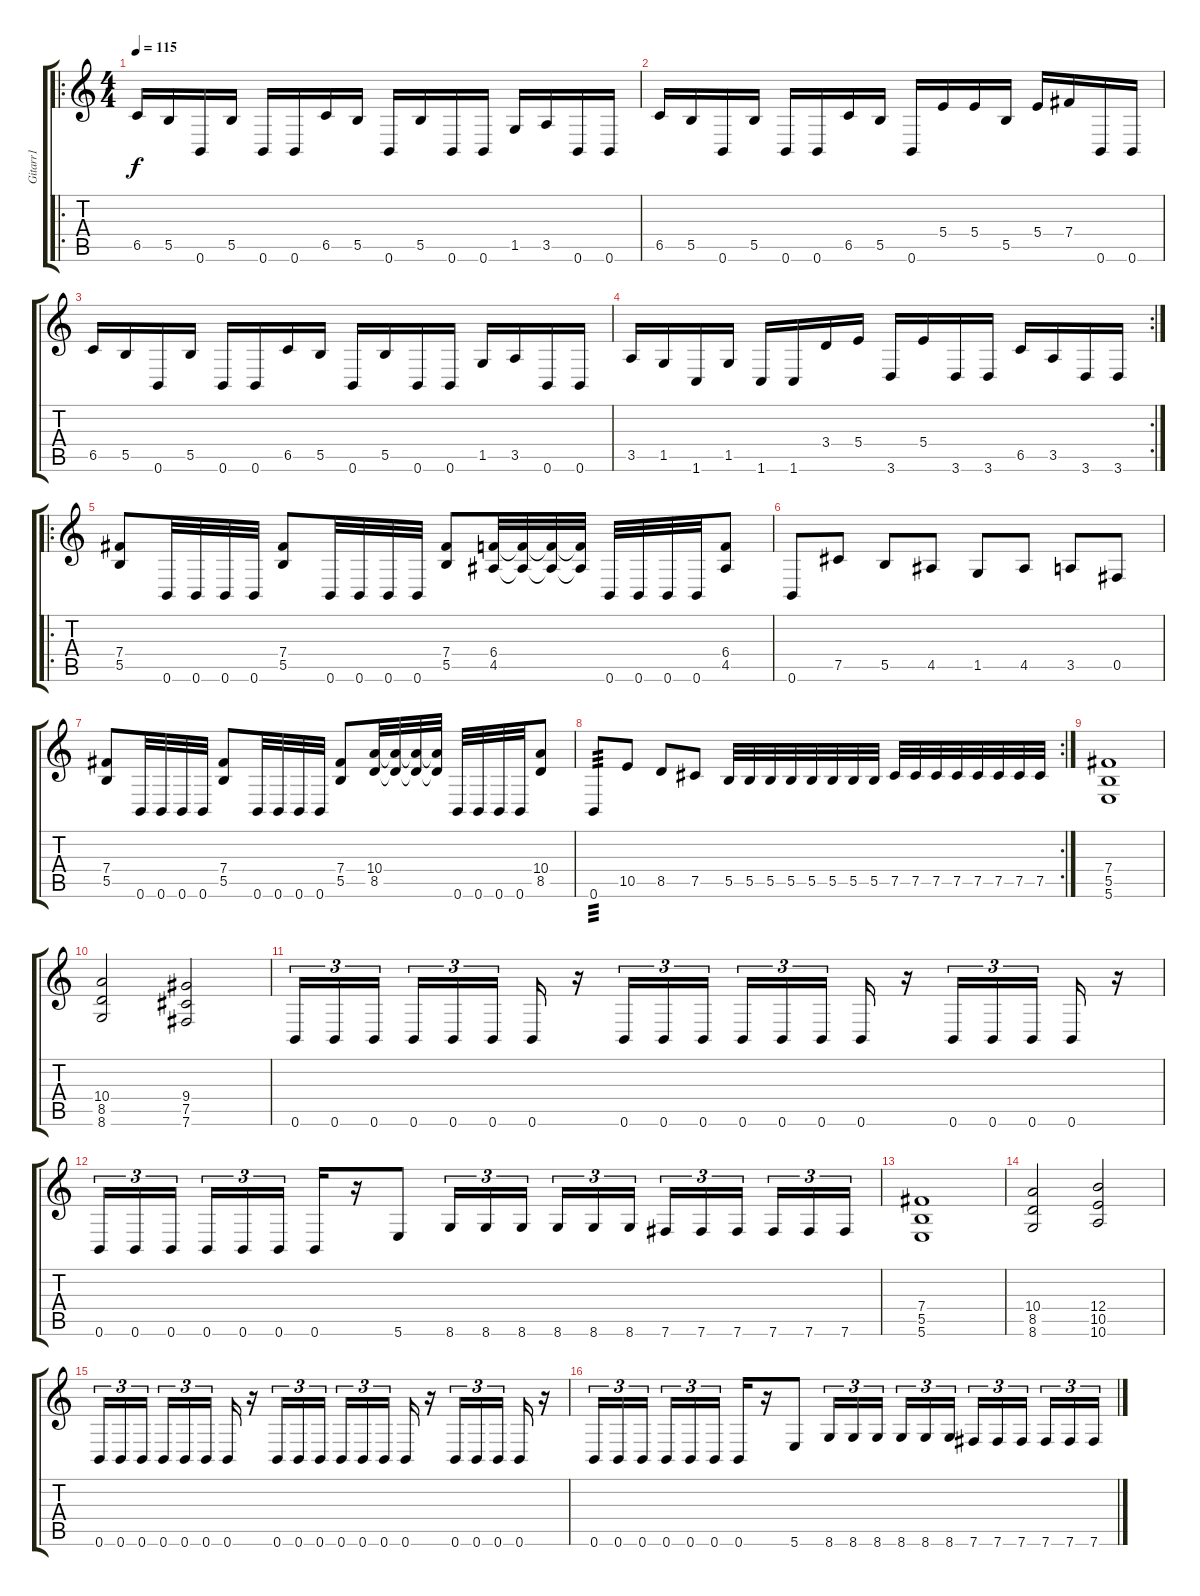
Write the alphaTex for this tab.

\track ("Gitarr1" "Gitarr1") {instrument overdrivenguitar}
\staff {score tabs}
\tuning (Db4 Ab3 E3 B2 Gb2 B1) {hide}
\ro
\ts (4 4)
\tempo 115
\clef g2
\ks c
6.5.16{dy f} 5.5.16 0.6.16 5.5.16 0.6.16 0.6.16 6.5.16 5.5.16 0.6.16 5.5.16 0.6.16 0.6.16 1.5.16 3.5.16 0.6.16 0.6.16 |
6.5.16 5.5.16 0.6.16 5.5.16 0.6.16 0.6.16 6.5.16 5.5.16 0.6.16 5.4.16 5.4.16 5.5.16 5.4.16 7.4.16 0.6.16 0.6.16 |
6.5.16 5.5.16 0.6.16 5.5.16 0.6.16 0.6.16 6.5.16 5.5.16 0.6.16 5.5.16 0.6.16 0.6.16 1.5.16 3.5.16 0.6.16 0.6.16 |
\rc 2
3.5.16 1.5.16 1.6.16 1.5.16 1.6.16 1.6.16 3.4.16 5.4.16 3.6.16 5.4.16 3.6.16 3.6.16 6.5.16 3.5.16 3.6.16 3.6.16 |
\ro
(7.4 5.5).8 0.6.32 0.6.32 0.6.32 0.6.32 (7.4 5.5).8 0.6.32 0.6.32 0.6.32 0.6.32 (7.4 5.5).8 (6.4 4.5).32 (6.4{t} 4.5{t}).32 (6.4{t} 4.5{t}).32 (6.4{t} 4.5{t}).32 0.6.32 0.6.32 0.6.32 0.6.32 (6.4 4.5).8 |
0.6.8 7.5.8 5.5.8 4.5.8 1.5.8 4.5.8 3.5.8 0.5.8 |
(7.4 5.5).8 0.6.32 0.6.32 0.6.32 0.6.32 (7.4 5.5).8 0.6.32 0.6.32 0.6.32 0.6.32 (7.4 5.5).8 (10.4 8.5).32 (10.4{t} 8.5{t}).32 (10.4{t} 8.5{t}).32 (10.4{t} 8.5{t}).32 0.6.32 0.6.32 0.6.32 0.6.32 (10.4 8.5).8 |
\rc 2
0.6.8{tp 3} 10.5.8 8.5.8 7.5.8 5.5.32 5.5.32 5.5.32 5.5.32 5.5.32 5.5.32 5.5.32 5.5.32 7.5.32 7.5.32 7.5.32 7.5.32 7.5.32 7.5.32 7.5.32 7.5.32 |
(7.4 5.5 5.6).1 |
(10.4 8.5 8.6).2 (9.4 7.5 7.6).2 |
0.6.16{tu (3 2)} 0.6.16{tu (3 2)} 0.6.16{tu (3 2) beam splitsecondary} 0.6.16{tu (3 2)} 0.6.16{tu (3 2)} 0.6.16{tu (3 2)} 0.6.16 r.16 0.6.16{tu (3 2)} 0.6.16{tu (3 2)} 0.6.16{tu (3 2)} 0.6.16{tu (3 2)} 0.6.16{tu (3 2)} 0.6.16{tu (3 2) beam splitsecondary} 0.6.16 r.16 0.6.16{tu (3 2)} 0.6.16{tu (3 2)} 0.6.16{tu (3 2) beam splitsecondary} 0.6.16 r.16 |
0.6.16{tu (3 2)} 0.6.16{tu (3 2)} 0.6.16{tu (3 2) beam splitsecondary} 0.6.16{tu (3 2)} 0.6.16{tu (3 2)} 0.6.16{tu (3 2)} 0.6.16 r.16 5.6.8 8.6.16{tu (3 2)} 8.6.16{tu (3 2)} 8.6.16{tu (3 2) beam splitsecondary} 8.6.16{tu (3 2)} 8.6.16{tu (3 2)} 8.6.16{tu (3 2)} 7.6.16{tu (3 2)} 7.6.16{tu (3 2)} 7.6.16{tu (3 2) beam splitsecondary} 7.6.16{tu (3 2)} 7.6.16{tu (3 2)} 7.6.16{tu (3 2)} |
(7.4 5.5 5.6).1 |
(10.4 8.5 8.6).2 (12.4 10.5 10.6).2 |
0.6.16{tu (3 2)} 0.6.16{tu (3 2)} 0.6.16{tu (3 2) beam splitsecondary} 0.6.16{tu (3 2)} 0.6.16{tu (3 2)} 0.6.16{tu (3 2)} 0.6.16 r.16 0.6.16{tu (3 2)} 0.6.16{tu (3 2)} 0.6.16{tu (3 2)} 0.6.16{tu (3 2)} 0.6.16{tu (3 2)} 0.6.16{tu (3 2) beam splitsecondary} 0.6.16 r.16 0.6.16{tu (3 2)} 0.6.16{tu (3 2)} 0.6.16{tu (3 2) beam splitsecondary} 0.6.16 r.16 |
0.6.16{tu (3 2)} 0.6.16{tu (3 2)} 0.6.16{tu (3 2) beam splitsecondary} 0.6.16{tu (3 2)} 0.6.16{tu (3 2)} 0.6.16{tu (3 2)} 0.6.16 r.16 5.6.8 8.6.16{tu (3 2)} 8.6.16{tu (3 2)} 8.6.16{tu (3 2) beam splitsecondary} 8.6.16{tu (3 2)} 8.6.16{tu (3 2)} 8.6.16{tu (3 2)} 7.6.16{tu (3 2)} 7.6.16{tu (3 2)} 7.6.16{tu (3 2) beam splitsecondary} 7.6.16{tu (3 2)} 7.6.16{tu (3 2)} 7.6.16{tu (3 2)}
